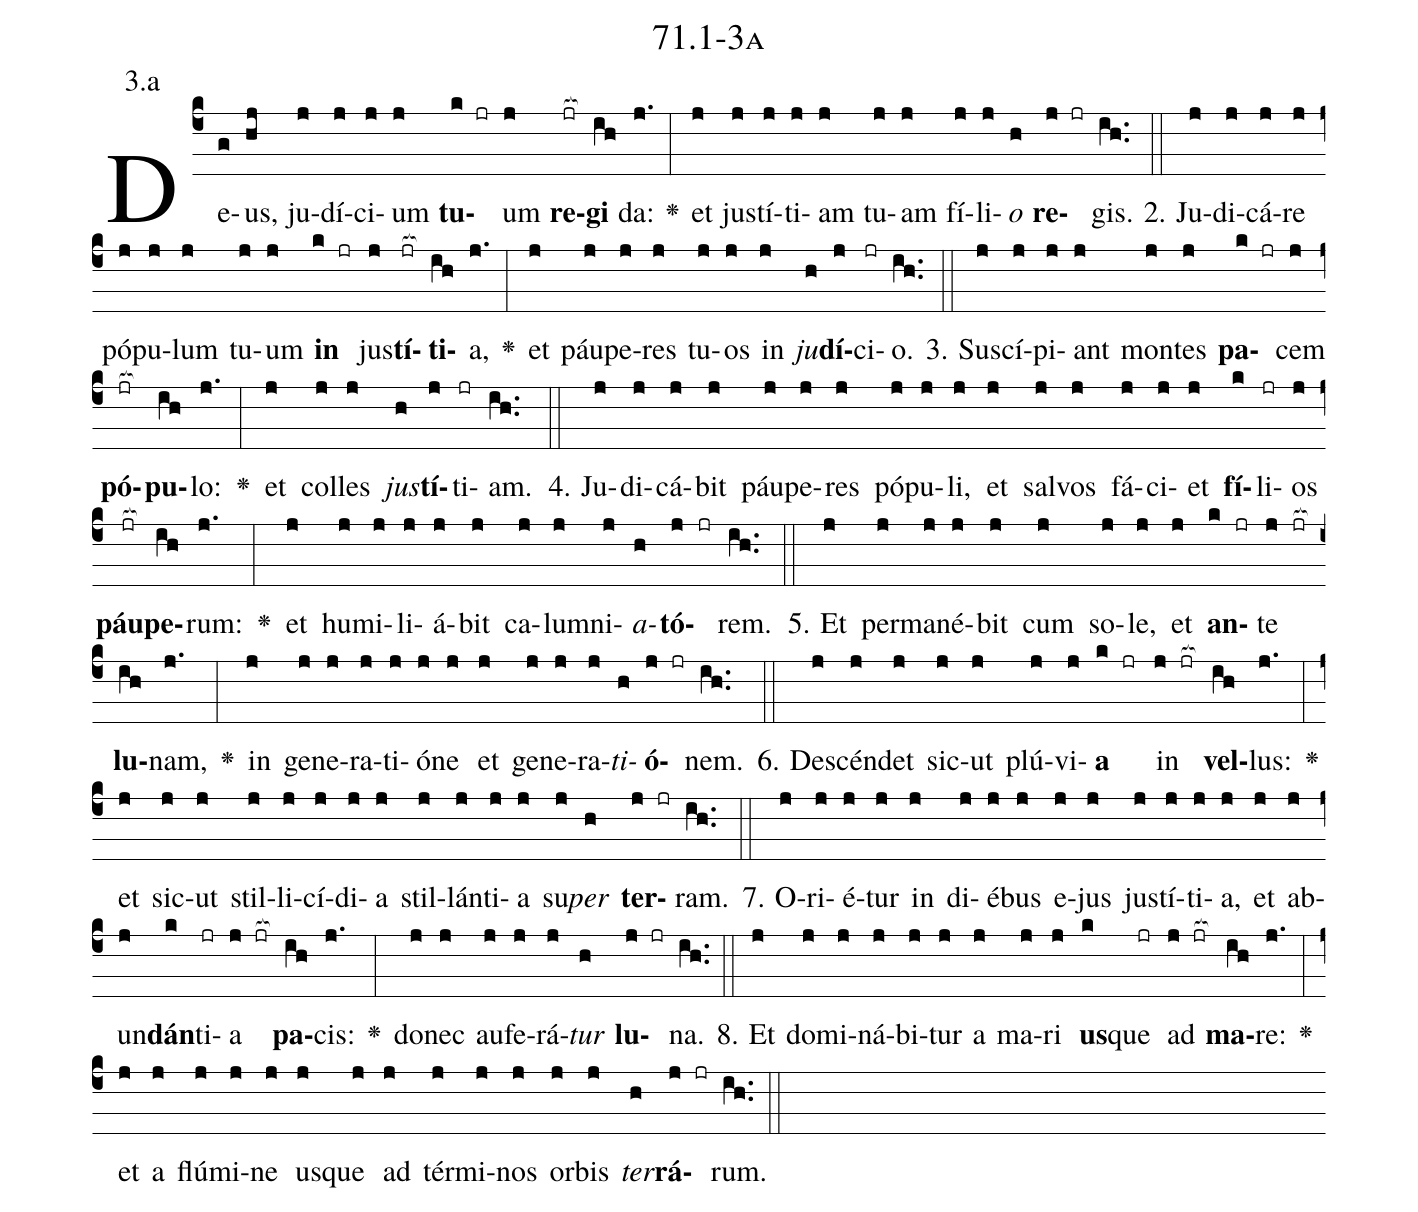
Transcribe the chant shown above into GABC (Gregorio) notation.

name: 71.1-3a;
annotation: 3.a;
%%
(c4)De(g)us,(hj) ju(j)dí(j)ci(j)um(j) <b>tu</b>(k jr)um(j) <b>re</b>(jr[ocb:1{])<b>gi</b>(ih[ocb:0}]) da:(j.) <v>\greheightstar</v>(:) et(j) jus(j)tí(j)ti(j)am(j) tu(j)am(j) fí(j)li(j)<i>o</i>(h) <b>re</b>(j jr)gis.(ih..) (::)
2. Ju(j)di(j)cá(j)re(j) pó(j)pu(j)lum(j) tu(j)um(j) <b>in</b>(k jr) jus(j)<b>tí</b>(jr[ocb:1{])<b>ti</b>(ih[ocb:0}])a,(j.) <v>\greheightstar</v>(:) et(j) páu(j)pe(j)res(j) tu(j)os(j) in(j) <i>ju</i>(h)<b>dí</b>(j)ci(jr)o.(ih..) (::)
3. Su(j)scí(j)pi(j)ant(j) mon(j)tes(j) <b>pa</b>(k jr)cem(j) <b>pó</b>(jr[ocb:1{])<b>pu</b>(ih[ocb:0}])lo:(j.) <v>\greheightstar</v>(:) et(j) col(j)les(j) <i>jus</i>(h)<b>tí</b>(j)ti(jr)am.(ih..) (::)
4. Ju(j)di(j)cá(j)bit(j) páu(j)pe(j)res(j) pó(j)pu(j)li,(j) et(j) sal(j)vos(j) fá(j)ci(j)et(j) <b>fí</b>(k)li(jr)os(j) <b>páu</b>(jr[ocb:1{])<b>pe</b>(ih[ocb:0}])rum:(j.) <v>\greheightstar</v>(:) et(j) hu(j)mi(j)li(j)á(j)bit(j) ca(j)lum(j)ni(j)<i>a</i>(h)<b>tó</b>(j jr)rem.(ih..) (::)
5. Et(j) per(j)ma(j)né(j)bit(j) cum(j) so(j)le,(j) et(j) <b>an</b>(k jr)te(j jr[ocb:1{]) <b>lu</b>(ih[ocb:0}])nam,(j.) <v>\greheightstar</v>(:) in(j) ge(j)ne(j)ra(j)ti(j)ó(j)ne(j) et(j) ge(j)ne(j)ra(j)<i>ti</i>(h)<b>ó</b>(j jr)nem.(ih..) (::)
6. De(j)scén(j)det(j) sic(j)ut(j) plú(j)vi(j)<b>a</b>(k jr) in(j jr[ocb:1{]) <b>vel</b>(ih[ocb:0}])lus:(j.) <v>\greheightstar</v>(:) et(j) sic(j)ut(j) stil(j)li(j)cí(j)di(j)a(j) stil(j)lán(j)ti(j)a(j) su(j)<i>per</i>(h) <b>ter</b>(j jr)ram.(ih..) (::)
7. O(j)ri(j)é(j)tur(j) in(j) di(j)é(j)bus(j) e(j)jus(j) jus(j)tí(j)ti(j)a,(j) et(j) ab(j)un(j)<b>dán</b>(k)ti(jr)a(j jr[ocb:1{]) <b>pa</b>(ih[ocb:0}])cis:(j.) <v>\greheightstar</v>(:) do(j)nec(j) au(j)fe(j)rá(j)<i>tur</i>(h) <b>lu</b>(j jr)na.(ih..) (::)
8. Et(j) do(j)mi(j)ná(j)bi(j)tur(j) a(j) ma(j)ri(j) <b>us</b>(k)que(jr) ad(j jr[ocb:1{]) <b>ma</b>(ih[ocb:0}])re:(j.) <v>\greheightstar</v>(:) et(j) a(j) flú(j)mi(j)ne(j) us(j)que(j) ad(j) tér(j)mi(j)nos(j) or(j)bis(j) <i>ter</i>(h)<b>rá</b>(j jr)rum.(ih..) (::)
